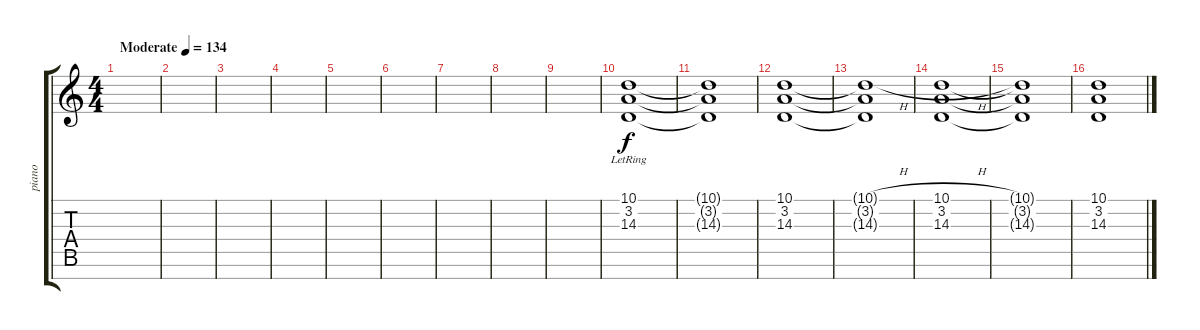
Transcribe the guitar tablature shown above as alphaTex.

\track ("piano" "piano") {instrument electricgrandpiano}
\staff {score tabs}
\tuning (E4 B3 G3 D3 A2 E2 B1) {hide}
\ts (4 4)
\tempo (134 "Moderate")
\clef g2
\ks c
|
|
|
|
|
|
|
|
|
(10.1{lr} 3.2{lr} 14.3{lr}).1 |
(10.1{t} 3.2{t} 14.3{t}).1 |
(10.1 3.2 14.3).1 |
(10.1{h t} 3.2{t} 14.3{t}).1 |
(10.1{h} 3.2 14.3).1 |
(10.1{t} 3.2{t} 14.3{t}).1 |
(10.1 3.2 14.3).1
